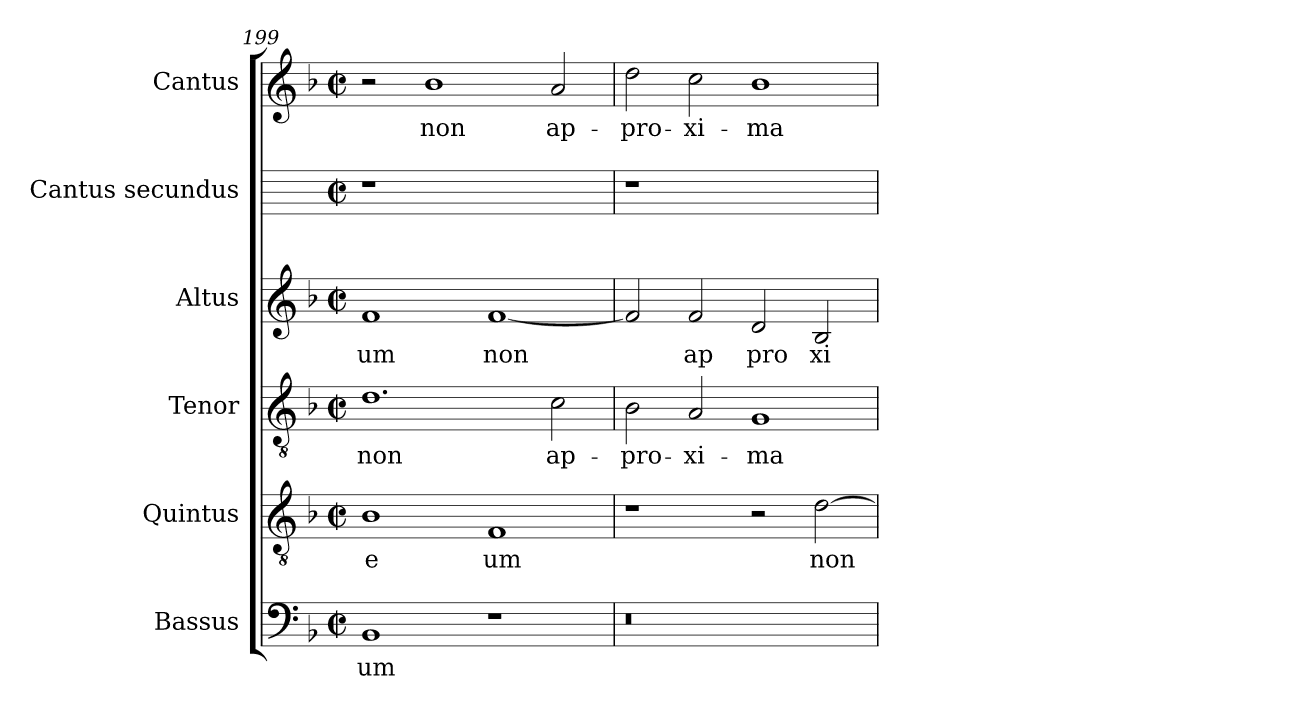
**kern	**text	**kern	**text	**kern	**text	**kern	**text	**kern	**kern	**text
*part6	*part6	*part5	*part5	*part4	*part4	*part3	*part3	*part2	*part1	*part1
*staff6	*staff6	*staff5	*staff5	*staff4	*staff4	*staff3	*staff3	*staff2	*staff1	*staff1
*I"Bassus	*	*I"Quintus	*	*I"Tenor	*	*I"Altus	*	*I"Cantus  secundus	*I"Cantus	*
*I'B	*	*I'Q	*	*I'T	*	*I'A	*	*	*I'C	*
*clefF4	*	*clefGv2	*	*clefGv2	*	*clefG2	*	*	*clefG2	*
*k[b-]	*	*k[b-]	*	*k[b-]	*	*k[b-]	*	*k[]	*k[b-]	*
*F:	*	*F:	*	*F:	*	*F:	*	*C:	*F:	*
*M2/2	*	*M2/2	*	*M2/2	*	*M2/2	*	*M2/2	*M2/2	*
*met(c|)	*	*met(c|)	*	*met(c|)	*	*met(c|)	*	*met(c|)	*met(c|)	*
=199	=199	=199	=199	=199	=199	=199	=199	=199	=199	=199
!	!LO:LY:b:cj	!	!LO:LY:b:cj	!	!LO:LY:b:cj	!	!LO:LY:b:cj	!	!	!
1BB-	um	1B-	e	1.d	non	1f	um	1r	2r	.
!	!	!	!	!	!	!	!	!	!	!LO:LY:b:cj
.	.	.	.	.	.	.	.	.	1b-	non
!	!	!	!LO:LY:b:cj	!	!	!	!LO:LY:b:cj	!	!	!
1r	.	1F	um	.	.	[<1f	non	1ryy	.	.
!	!	!	!	!	!LO:LY:b:cj	!	!	!	!	!LO:LY:b:cj
.	.	.	.	2c\	ap-	.	.	.	2a/	ap-
=200	=200	=200	=200	=200	=200	=200	=200	=200	=200	=200
!	!	!	!	!	!LO:LY:b:cj	!	!LO:LY:b:cj	!	!	!LO:LY:b:cj
0r	.	1r	.	2B-\	-pro-	2f/]	.	1r	2dd\	-pro-
!	!	!	!	!	!LO:LY:b:cj	!	!LO:LY:b:cj	!	!	!LO:LY:b:cj
.	.	.	.	2A/	-xi-	2f/	ap	.	2cc\	-xi-
!	!	!	!	!	!LO:LY:b:cj	!	!LO:LY:b:cj	!	!	!LO:LY:b:cj
.	.	2r	.	1G	-ma-	2d/	pro	1ryy	1b-	-ma-
!	!	!	!LO:LY:b:cj	!	!	!	!LO:LY:b:cj	!	!	!
.	.	[>2d\	non	.	.	2B-/	xi	.	.	.
=	=	=	=	=	=	=	=	=	=	=
*-	*-	*-	*-	*-	*-	*-	*-	*-	*-	*-
